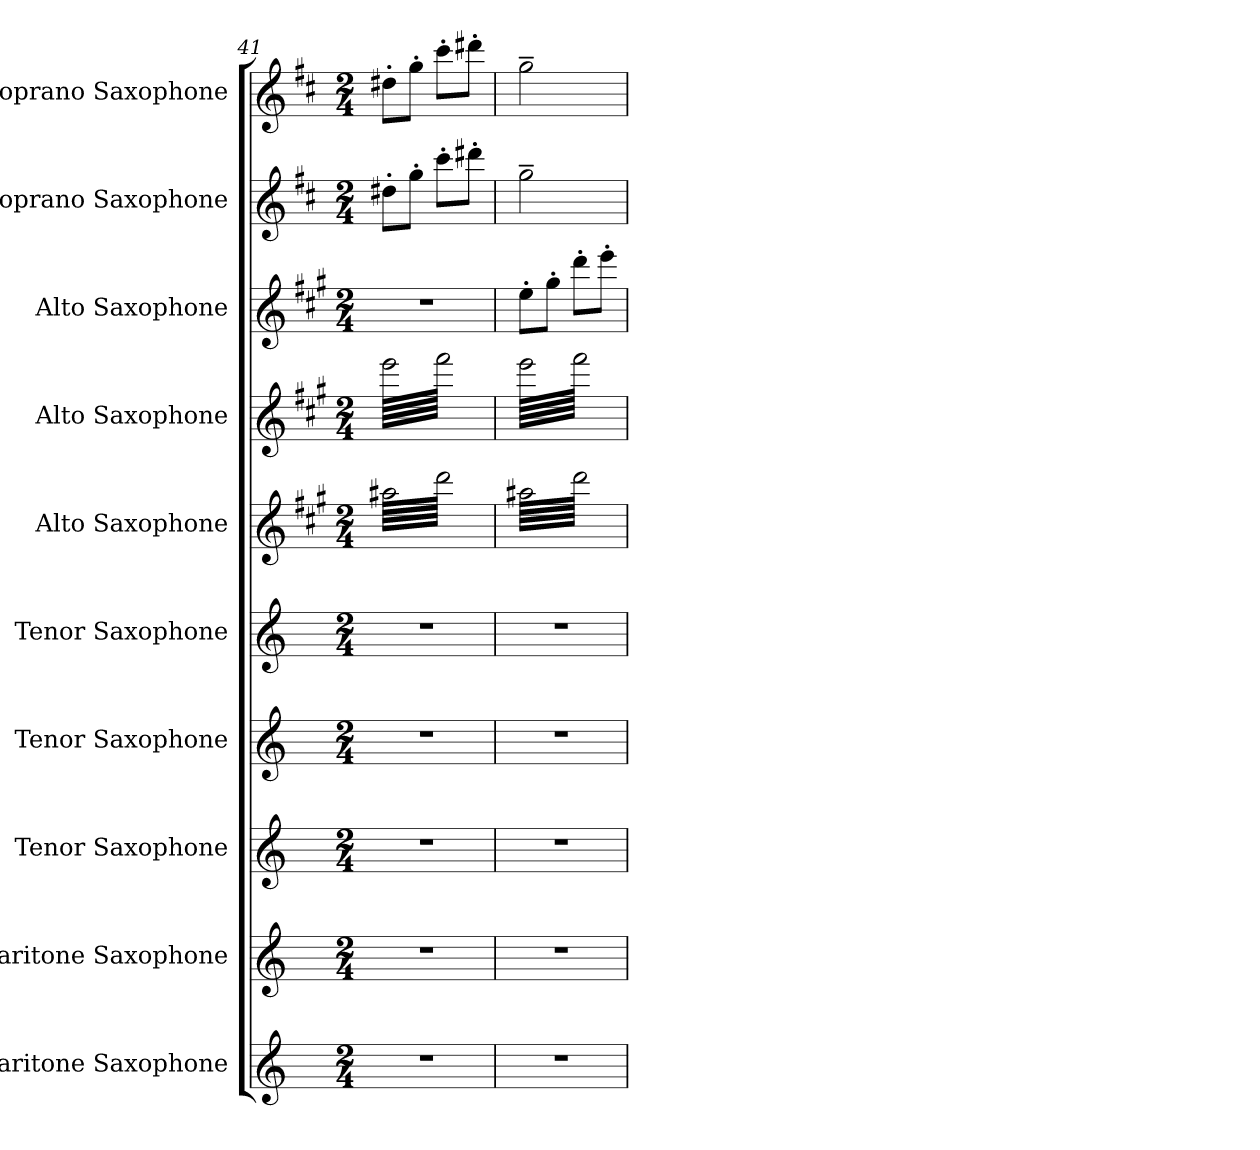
**kern	**kern	**kern	**kern	**kern	**kern	**kern	**kern	**kern	**kern
*part10	*part9	*part8	*part7	*part6	*part5	*part4	*part3	*part2	*part1
*staff10	*staff9	*staff8	*staff7	*staff6	*staff5	*staff4	*staff3	*staff2	*staff1
*I"Baritone Saxophone	*I"Baritone Saxophone	*I"Tenor Saxophone	*I"Tenor Saxophone	*I"Tenor Saxophone	*I"Alto Saxophone	*I"Alto Saxophone	*I"Alto Saxophone	*I"Soprano Saxophone	*I"Soprano Saxophone
*I'Bar. Sax.	*I'Bar. Sax.	*I'T. Sax.	*I'T. Sax.	*I'T. Sax.	*I'A. Sax.	*I'A. Sax.	*I'A. Sax.	*I'S. Sax.	*I'S. Sax.
*clefG2	*clefG2	*clefG2	*clefG2	*clefG2	*clefG2	*clefG2	*clefG2	*clefG2	*clefG2
*ITrd12c21	*ITrd12c21	*ITrd8c14	*ITrd8c14	*ITrd8c14	*ITrd5c9	*ITrd5c9	*ITrd5c9	*ITrd1c2	*ITrd1c2
*k[]	*k[]	*k[]	*k[]	*k[]	*k[]	*k[]	*k[]	*k[]	*k[]
*M2/4	*M2/4	*M2/4	*M2/4	*M2/4	*M2/4	*M2/4	*M2/4	*M2/4	*M2/4
=41	=41	=41	=41	=41	=41	=41	=41	=41	=41
*	*	*	*	*	*tremolo	*	*	*	*
*	*	*	*	*	*	*tremolo	*	*	*
2r	2r	2r	2r	2r	64cc#X\LLLL	64gg\LLLL	2r	8cc#X'\L	8cc#X'\L
.	.	.	.	.	64ff\	64aa\	.	.	.
.	.	.	.	.	64cc#X\	64gg\	.	.	.
.	.	.	.	.	64ff\	64aa\	.	.	.
.	.	.	.	.	64cc#X\	64gg\	.	.	.
.	.	.	.	.	64ff\	64aa\	.	.	.
.	.	.	.	.	64cc#X\	64gg\	.	.	.
.	.	.	.	.	64ff\	64aa\	.	.	.
.	.	.	.	.	64cc#X\	64gg\	.	8ff'\J	8ff'\J
.	.	.	.	.	64ff\	64aa\	.	.	.
.	.	.	.	.	64cc#X\	64gg\	.	.	.
.	.	.	.	.	64ff\	64aa\	.	.	.
.	.	.	.	.	64cc#X\	64gg\	.	.	.
.	.	.	.	.	64ff\	64aa\	.	.	.
.	.	.	.	.	64cc#X\	64gg\	.	.	.
.	.	.	.	.	64ff\	64aa\	.	.	.
.	.	.	.	.	64cc#X\	64gg\	.	8bb'\L	8bb'\L
.	.	.	.	.	64ff\	64aa\	.	.	.
.	.	.	.	.	64cc#X\	64gg\	.	.	.
.	.	.	.	.	64ff\	64aa\	.	.	.
.	.	.	.	.	64cc#X\	64gg\	.	.	.
.	.	.	.	.	64ff\	64aa\	.	.	.
.	.	.	.	.	64cc#X\	64gg\	.	.	.
.	.	.	.	.	64ff\	64aa\	.	.	.
.	.	.	.	.	64cc#X\	64gg\	.	8ccc#X'\J	8ccc#X'\J
.	.	.	.	.	64ff\	64aa\	.	.	.
.	.	.	.	.	64cc#X\	64gg\	.	.	.
.	.	.	.	.	64ff\	64aa\	.	.	.
.	.	.	.	.	64cc#X\	64gg\	.	.	.
.	.	.	.	.	64ff\	64aa\	.	.	.
.	.	.	.	.	64cc#X\	64gg\	.	.	.
.	.	.	.	.	64ff\JJJJ	64aa\JJJJ	.	.	.
!!LO:PB:g=z
=42	=42	=42	=42	=42	=42	=42	=42	=42	=42
2r	2r	2r	2r	2r	64cc#X\LLLL	64gg\LLLL	8g'\L	2ff~\	2ff~\
.	.	.	.	.	64ff\	64aa\	.	.	.
.	.	.	.	.	64cc#X\	64gg\	.	.	.
.	.	.	.	.	64ff\	64aa\	.	.	.
.	.	.	.	.	64cc#X\	64gg\	.	.	.
.	.	.	.	.	64ff\	64aa\	.	.	.
.	.	.	.	.	64cc#X\	64gg\	.	.	.
.	.	.	.	.	64ff\	64aa\	.	.	.
.	.	.	.	.	64cc#X\	64gg\	8b'\J	.	.
.	.	.	.	.	64ff\	64aa\	.	.	.
.	.	.	.	.	64cc#X\	64gg\	.	.	.
.	.	.	.	.	64ff\	64aa\	.	.	.
.	.	.	.	.	64cc#X\	64gg\	.	.	.
.	.	.	.	.	64ff\	64aa\	.	.	.
.	.	.	.	.	64cc#X\	64gg\	.	.	.
.	.	.	.	.	64ff\	64aa\	.	.	.
.	.	.	.	.	64cc#X\	64gg\	8ff'\L	.	.
.	.	.	.	.	64ff\	64aa\	.	.	.
.	.	.	.	.	64cc#X\	64gg\	.	.	.
.	.	.	.	.	64ff\	64aa\	.	.	.
.	.	.	.	.	64cc#X\	64gg\	.	.	.
.	.	.	.	.	64ff\	64aa\	.	.	.
.	.	.	.	.	64cc#X\	64gg\	.	.	.
.	.	.	.	.	64ff\	64aa\	.	.	.
.	.	.	.	.	64cc#X\	64gg\	8gg'\J	.	.
.	.	.	.	.	64ff\	64aa\	.	.	.
.	.	.	.	.	64cc#X\	64gg\	.	.	.
.	.	.	.	.	64ff\	64aa\	.	.	.
.	.	.	.	.	64cc#X\	64gg\	.	.	.
.	.	.	.	.	64ff\	64aa\	.	.	.
.	.	.	.	.	64cc#X\	64gg\	.	.	.
.	.	.	.	.	64ff\JJJJ	64aa\JJJJ	.	.	.
*	*	*	*	*	*	*Xtremolo	*	*	*
*	*	*	*	*	*Xtremolo	*	*	*	*
.	.	.	.	.	.	.	.	.	.
.	.	.	.	.	.	.	.	.	.
.	.	.	.	.	.	.	.	.	.
.	.	.	.	.	.	.	.	.	.
.	.	.	.	.	.	.	.	.	.
.	.	.	.	.	.	.	.	.	.
.	.	.	.	.	.	.	.	.	.
.	.	.	.	.	.	.	.	.	.
.	.	.	.	.	.	.	.	.	.
.	.	.	.	.	.	.	.	.	.
.	.	.	.	.	.	.	.	.	.
.	.	.	.	.	.	.	.	.	.
.	.	.	.	.	.	.	.	.	.
.	.	.	.	.	.	.	.	.	.
.	.	.	.	.	.	.	.	.	.
.	.	.	.	.	.	.	.	.	.
=	=	=	=	=	=	=	=	=	=
*-	*-	*-	*-	*-	*-	*-	*-	*-	*-
